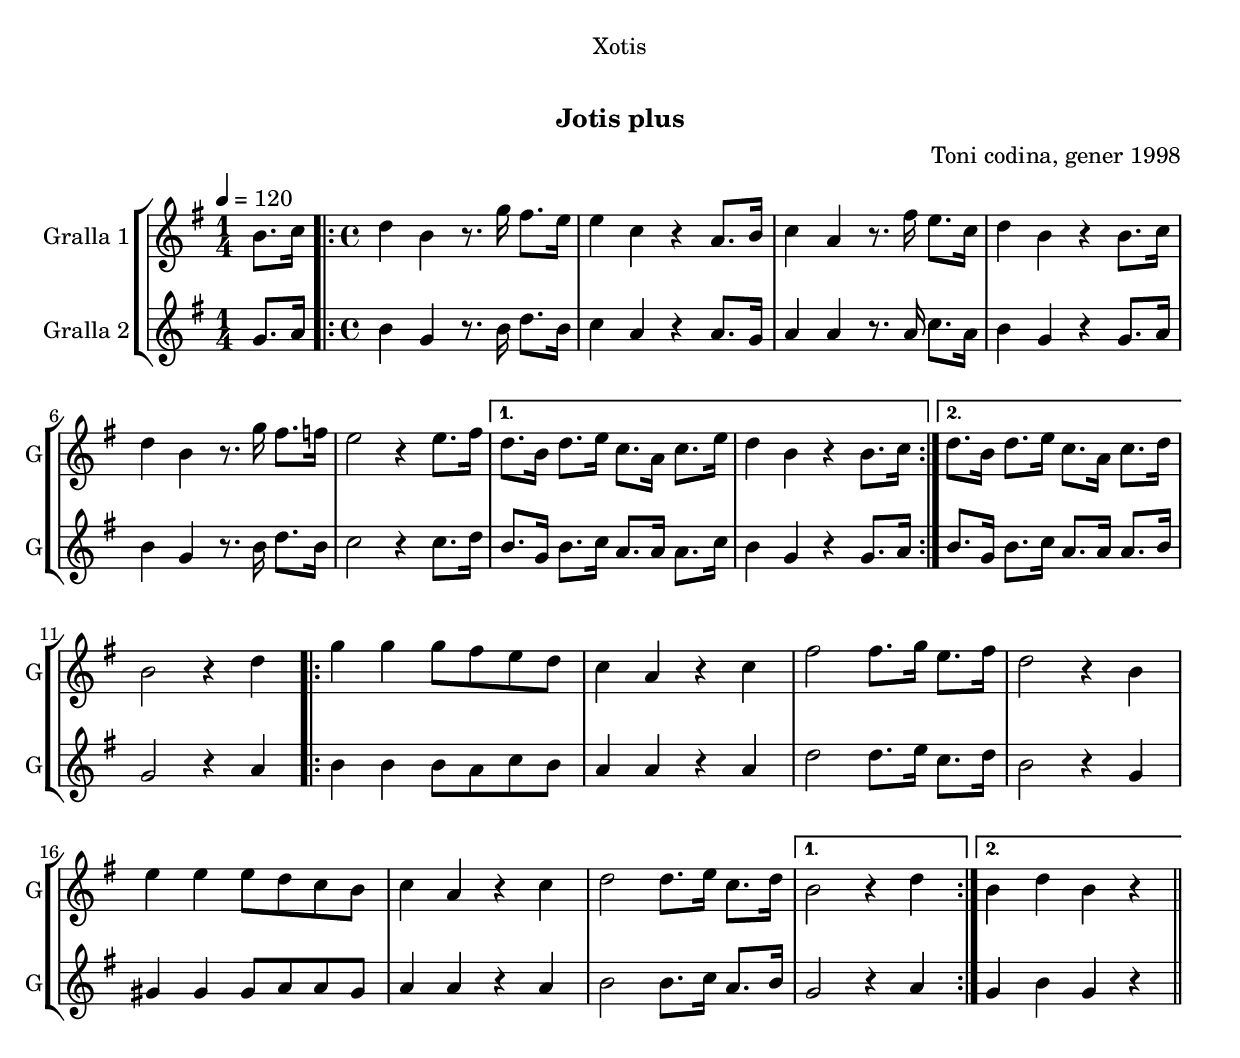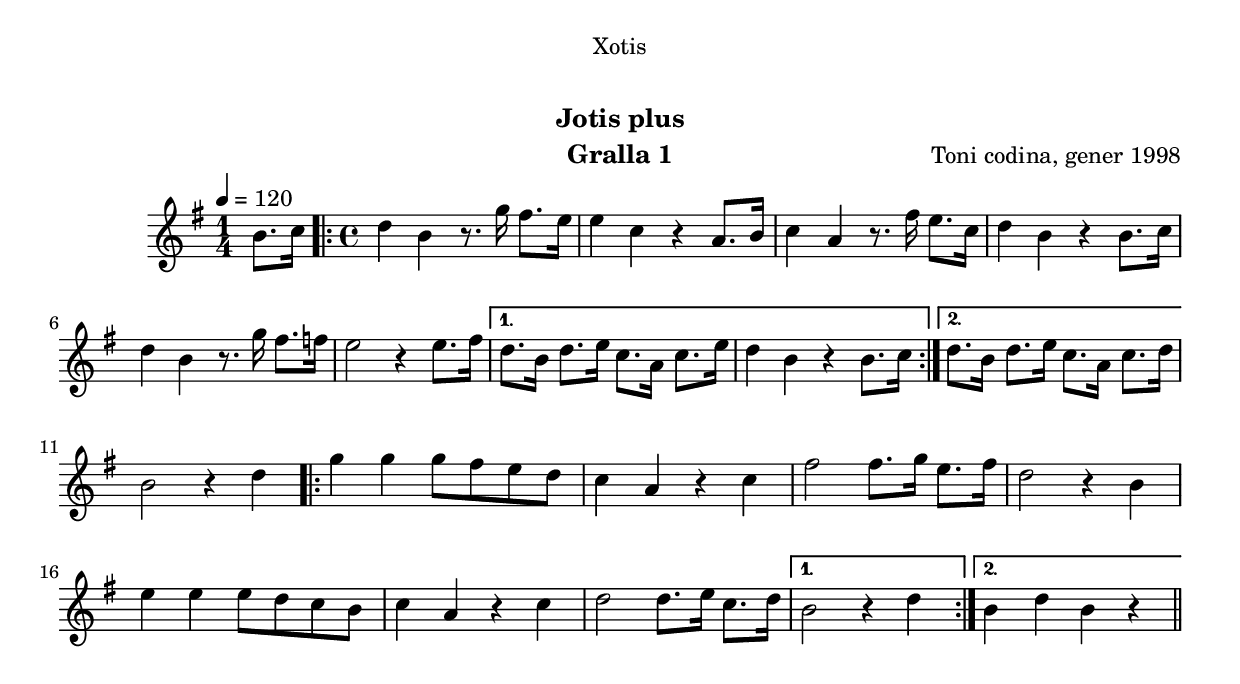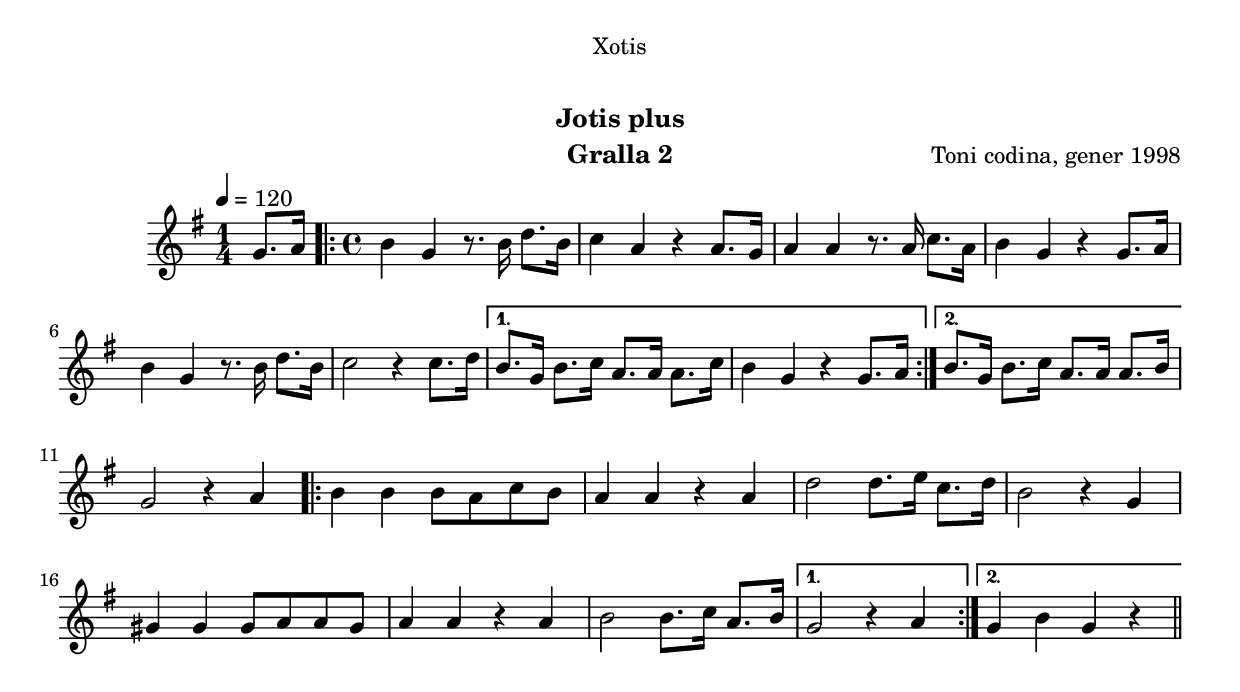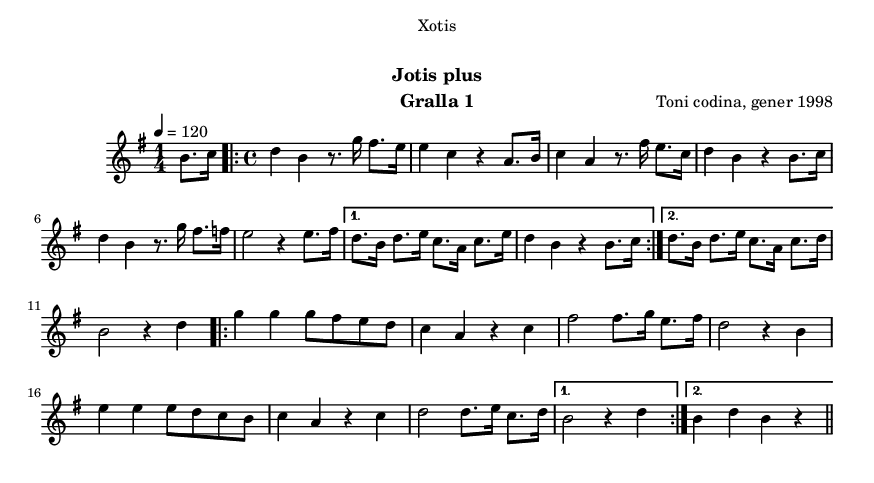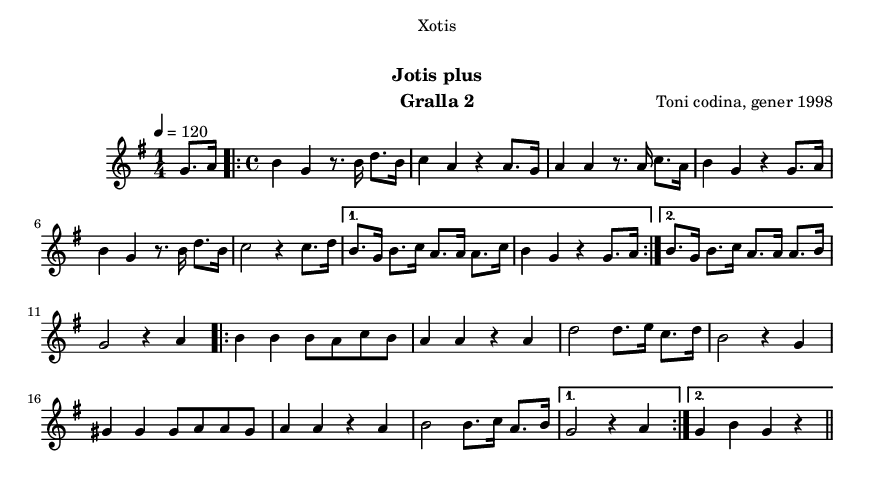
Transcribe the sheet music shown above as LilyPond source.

\version "2.16.0"

\header {
  dedication="Xotis"
  title="  "
  subtitle="Jotis plus"
  subsubtitle=""
  poet=""
  meter=""
  piece=""
  composer="Toni codina, gener 1998"
  arranger=""
  opus=""
  instrument=""
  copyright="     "
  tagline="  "
}

liniaroAa =
\relative b'
{
  \tempo 4=120
  \clef treble
  \key g \major
  \time 1/4
  b8. c16  |
  \time 4/4   \repeat volta 2 { d4 b r8. g'16 fis8. e16  |
  e4 c r a8. b16  |
  c4 a r8. fis'16 e8. c16  |
  %05
  d4 b r b8. c16  |
  d4 b r8. g'16 fis8. f16  |
  e2 r4 e8. fis16 }
  \alternative { { d8. b16 d8. e16 c8. a16 c8. e16  |
  d4 b r b8. c16 }
  %10
  { d8. b16 d8. e16 c8. a16 c8. d16 } }
  b2 r4 d  |
  \repeat volta 2 { g4 g g8 fis e d  |
  c4 a r c  |
  fis2 fis8. g16 e8. fis16  |
  %15
  d2 r4 b  |
  e4 e e8 d c b  |
  c4 a r c  |
  d2 d8. e16 c8. d16 }
  \alternative { { b2 r4 d }
  %20
  { b4 d b r } } \bar "||"
}

liniaroAb =
\relative g'
{
  \tempo 4=120
  \clef treble
  \key g \major
  \time 1/4
  g8. a16  |
  \time 4/4   \repeat volta 2 { b4 g r8. b16 d8. b16  |
  c4 a r a8. g16  |
  a4 a r8. a16 c8. a16  |
  %05
  b4 g r g8. a16  |
  b4 g r8. b16 d8. b16  |
  c2 r4 c8. d16 }
  \alternative { { b8. g16 b8. c16 a8. a16 a8. c16  |
  b4 g r g8. a16 }
  %10
  { b8. g16 b8. c16 a8. a16 a8. b16 } }
  g2 r4 a  |
  \repeat volta 2 { b4 b b8 a c b  |
  a4 a r a  |
  d2 d8. e16 c8. d16  |
  %15
  b2 r4 g  |
  gis4 gis gis8 a a gis  |
  a4 a r a  |
  b2 b8. c16 a8. b16 }
  \alternative { { g2 r4 a }
  %20
  { g4 b g r } } \bar "||"
}

\book {

\paper {
  print-page-number = false
}

\bookpart {
  \score {
    \new StaffGroup {
      \override Score.RehearsalMark #'self-alignment-X = #LEFT
      <<
        \new Staff \with {instrumentName = #"Gralla 1" shortInstrumentName = #"G"} \liniaroAa
        \new Staff \with {instrumentName = #"Gralla 2" shortInstrumentName = #"G"} \liniaroAb
      >>
    }
    \layout {}
  }\score { \unfoldRepeats
    \new StaffGroup {
      \override Score.RehearsalMark #'self-alignment-X = #LEFT
      <<
        \new Staff \with {instrumentName = #"Gralla 1" shortInstrumentName = #"G"} \liniaroAa
        \new Staff \with {instrumentName = #"Gralla 2" shortInstrumentName = #"G"} \liniaroAb
      >>
    }
    \midi {}
  }
}

\bookpart {
  \header {instrument="Gralla 1"}
  \score {
    \new StaffGroup {
      \override Score.RehearsalMark #'self-alignment-X = #LEFT
      <<
        \new Staff \liniaroAa
      >>
    }
    \layout {}
  }\score { \unfoldRepeats
    \new StaffGroup {
      \override Score.RehearsalMark #'self-alignment-X = #LEFT
      <<
        \new Staff \liniaroAa
      >>
    }
    \midi {}
  }
}

\bookpart {
  \header {instrument="Gralla 2"}
  \score {
    \new StaffGroup {
      \override Score.RehearsalMark #'self-alignment-X = #LEFT
      <<
        \new Staff \liniaroAb
      >>
    }
    \layout {}
  }\score { \unfoldRepeats
    \new StaffGroup {
      \override Score.RehearsalMark #'self-alignment-X = #LEFT
      <<
        \new Staff \liniaroAb
      >>
    }
    \midi {}
  }
}

}

\book {

\paper {
  print-page-number = false
  #(set-paper-size "a6landscape")
  #(layout-set-staff-size 14)
}

\bookpart {
  \header {instrument="Gralla 1"}
  \score {
    \new StaffGroup {
      \override Score.RehearsalMark #'self-alignment-X = #LEFT
      <<
        \new Staff \liniaroAa
      >>
    }
    \layout {}
  }
}

\bookpart {
  \header {instrument="Gralla 2"}
  \score {
    \new StaffGroup {
      \override Score.RehearsalMark #'self-alignment-X = #LEFT
      <<
        \new Staff \liniaroAb
      >>
    }
    \layout {}
  }
}

}

